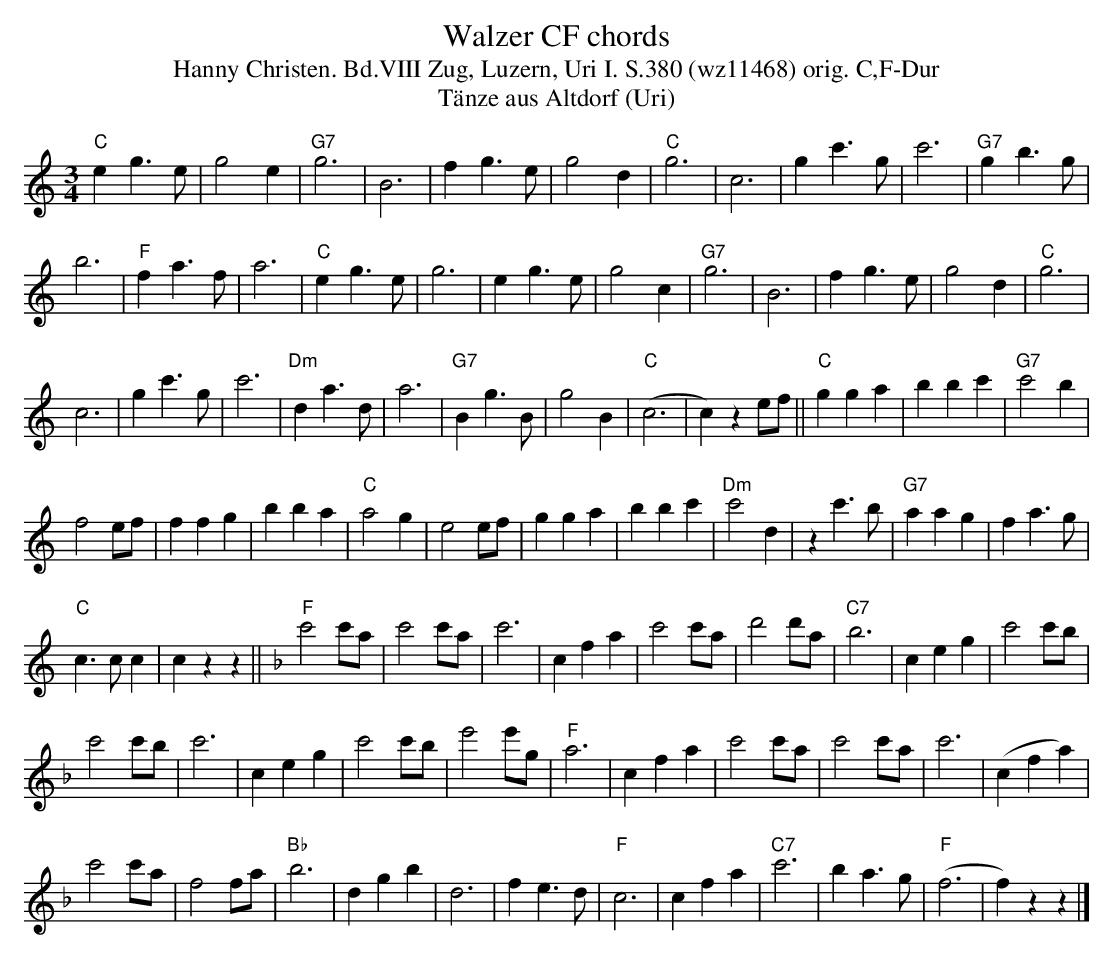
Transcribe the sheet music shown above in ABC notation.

X:1
T: Walzer CF chords
T:Hanny Christen. Bd.VIII Zug, Luzern, Uri I. S.380 (wz11468) orig. C,F-Dur
T: T\"anze aus Altdorf (Uri)
M:3/4
L:1/4
K:C %%MIDI gchordon
"C"eg>e | g2e | "G7"g3 | B3 | fg>e | g2d | "C"g3 | c3 | gc'>g | c'3 | "G7"gb>g |
b3 | "F"fa>f | a3 | "C"eg>e | g3 | eg>e | g2c | "G7"g3 | B3 | fg>e | g2d | "C"g3 |
c3 | gc'>g | c'3 | "Dm"da>d | a3 | "G7"Bg>B | g2B | "C"(c3 | c)ze/f/ || "C"gga | bbc' | "G7"c'2b |
f2e/f/ | ffg | bba | "C"a2g | e2e/f/ | gga | bbc' | "Dm"c'2d | zc'>b | "G7"aag | fa>g |
"C"c>cc | czz || [K:F] "F"c'2 c'/a/ | c'2c'/a/ | c'3 | cfa | c'2 c'/a/ | d'2d'/a/ | "C7"b3 | ceg | c'2 c'/b/ |
c'2 c'/b/ | c'3 | ceg | c'2 c'/b/ | e'2 e'/g/ | "F"a3 | cfa | c'2 c'/a/ | c'2 c'/a/ | c'3 | (cfa) |
c'2 c'/a/ | f2 f/a/ | "Bb"b3 | dgb | d3 | fe>d | "F"c3 | cfa | "C7"c'3 | ba>g | "F"(f3 | f)zz |]
